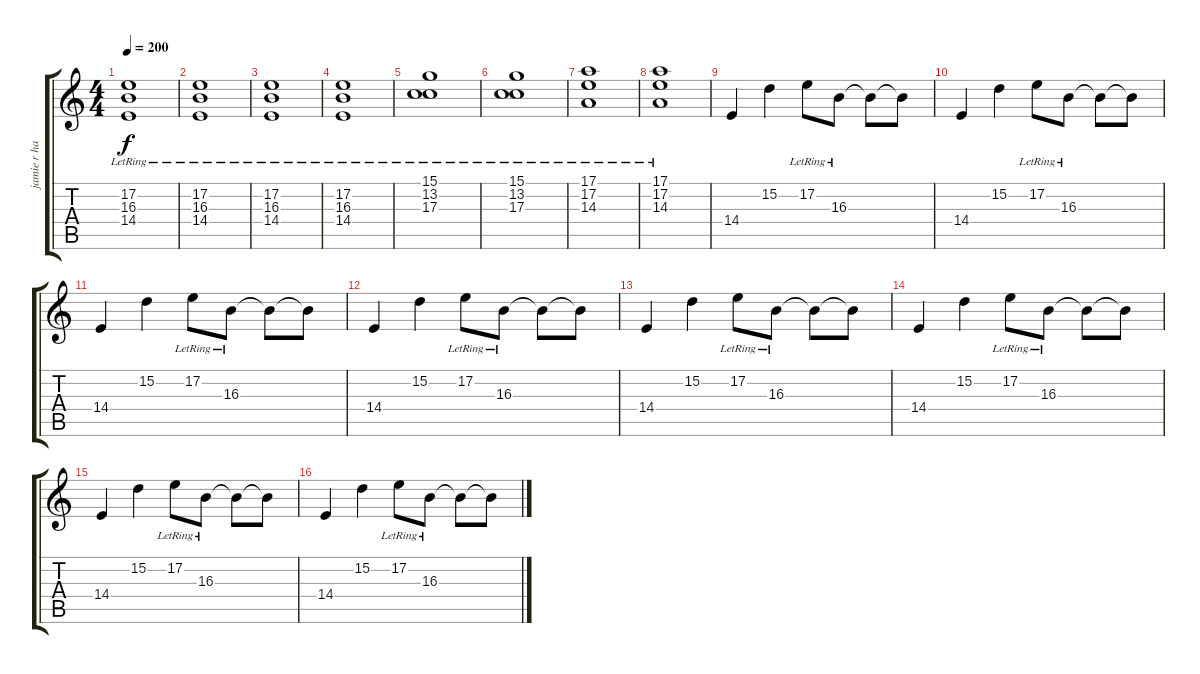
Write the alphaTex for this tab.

\track ("jamie r hand" "jamie r ha") {instrument acousticgrandpiano}
\staff {score tabs}
\tuning (E4 B3 G3 D3 A2 E2) {hide}
\ts (4 4)
\tempo 200
\clef g2
\ks c
(17.2{lr} 16.3{lr} 14.4{lr}).1{dy f} |
(17.2{lr} 16.3{lr} 14.4{lr}).1 |
(17.2{lr} 16.3{lr} 14.4{lr}).1 |
(17.2{lr} 16.3{lr} 14.4{lr}).1 |
(15.1{lr} 13.2{lr} 17.3{lr}).1 |
(15.1{lr} 13.2{lr} 17.3{lr}).1 |
(17.1{lr} 17.2{lr} 14.3{lr}).1 |
(17.1{lr} 17.2{lr} 14.3{lr}).1 |
14.4.4 15.2.4 17.2{lr}.8 16.3{lr}.8 16.3{t}.8 16.3{t}.8 |
14.4.4 15.2.4 17.2{lr}.8 16.3{lr}.8 16.3{t}.8 16.3{t}.8 |
14.4.4 15.2.4 17.2{lr}.8 16.3{lr}.8 16.3{t}.8 16.3{t}.8 |
14.4.4 15.2.4 17.2{lr}.8 16.3{lr}.8 16.3{t}.8 16.3{t}.8 |
14.4.4 15.2.4 17.2{lr}.8 16.3{lr}.8 16.3{t}.8 16.3{t}.8 |
14.4.4 15.2.4 17.2{lr}.8 16.3{lr}.8 16.3{t}.8 16.3{t}.8 |
14.4.4 15.2.4 17.2{lr}.8 16.3{lr}.8 16.3{t}.8 16.3{t}.8 |
14.4.4 15.2.4 17.2{lr}.8 16.3{lr}.8 16.3{t}.8 16.3{t}.8
